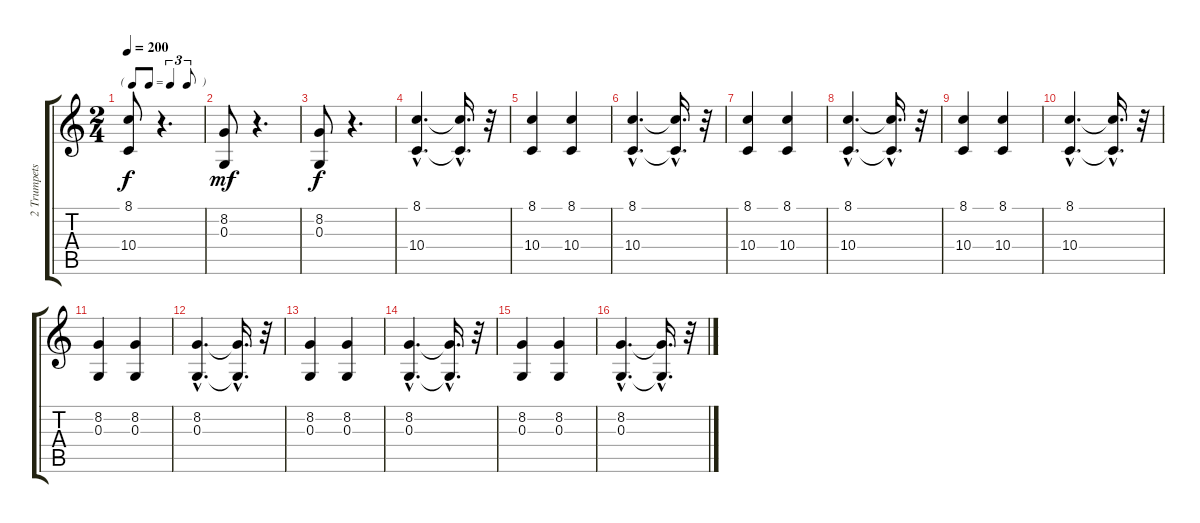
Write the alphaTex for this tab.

\track ("2 Trumpets in C" "2 Trumpets") {instrument trumpet}
\staff {score tabs}
\tuning (E4 B3 G3 D3 A2 E2) {hide}
\ts (2 4)
\tf triplet8th
\tempo 200
\clef g2
\ks c
(8.1 10.4).8{dy f} r.4{d} |
(8.2 0.3).8{dy mf} r.4{d} |
(8.2 0.3).8{dy f} r.4{d} |
(8.1{hac} 10.4{hac}).4{d} (8.1{hac t} 10.4{hac t}).16{d} r.32 |
(8.1 10.4).4 (8.1 10.4).4 |
(8.1{hac} 10.4{hac}).4{d} (8.1{hac t} 10.4{hac t}).16{d} r.32 |
(8.1 10.4).4 (8.1 10.4).4 |
(8.1{hac} 10.4{hac}).4{d} (8.1{hac t} 10.4{hac t}).16{d} r.32 |
(8.1 10.4).4 (8.1 10.4).4 |
(8.1{hac} 10.4{hac}).4{d} (8.1{hac t} 10.4{hac t}).16{d} r.32 |
(8.2 0.3).4 (8.2 0.3).4 |
(8.2{hac} 0.3{hac}).4{d} (8.2{hac t} 0.3{hac t}).16{d} r.32 |
(8.2 0.3).4 (8.2 0.3).4 |
(8.2{hac} 0.3{hac}).4{d} (8.2{hac t} 0.3{hac t}).16{d} r.32 |
(8.2 0.3).4 (8.2 0.3).4 |
(8.2{hac} 0.3{hac}).4{d} (8.2{hac t} 0.3{hac t}).16{d} r.32
